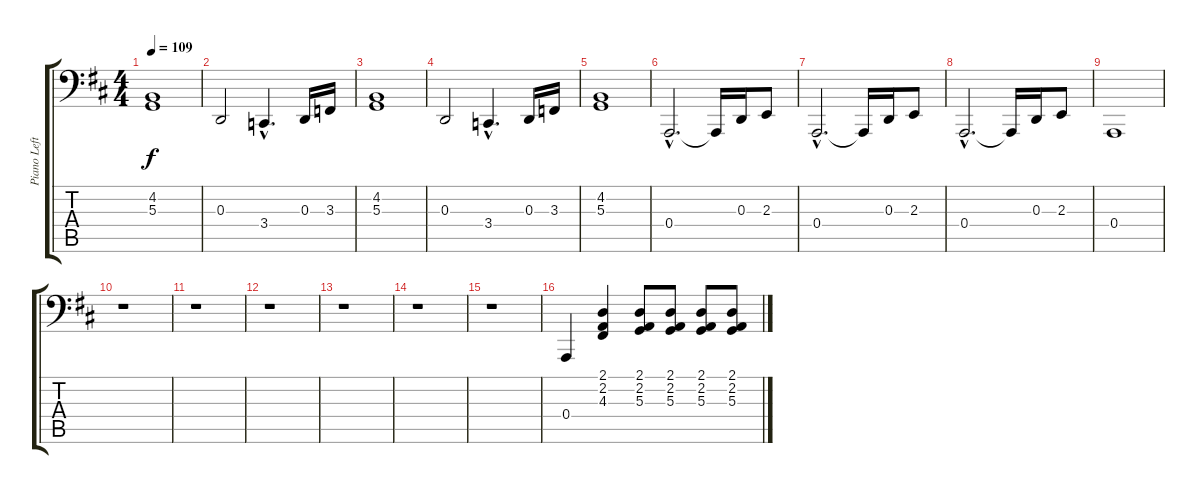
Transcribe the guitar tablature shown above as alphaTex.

\track ("Piano Left Hand " "Piano Left") {instrument acousticgrandpiano}
\staff {score tabs}
\tuning (C3 G2 D2 A1 E1 B0) {hide}
\ts (4 4)
\tempo 109
\clef f4
\ks d
(4.2 5.3).1{dy f} |
0.3.2 3.4{hac}.4{d} 0.3.16 3.3.16 |
(4.2 5.3).1 |
0.3.2 3.4{hac}.4{d} 0.3.16 3.3.16 |
(4.2 5.3).1 |
0.4{hac}.2{d} 0.4{t}.16 0.3.16 2.3.8 |
0.4{hac}.2{d} 0.4{t}.16 0.3.16 2.3.8 |
0.4{hac}.2{d} 0.4{t}.16 0.3.16 2.3.8 |
0.4.1 |
r.1 |
r.1 |
r.1 |
r.1 |
r.1 |
r.1 |
0.4.4 (2.1 2.2 4.3).4 (2.1 2.2 5.3).8 (2.1 2.2 5.3).8 (2.1 2.2 5.3).8 (2.1 2.2 5.3).8
